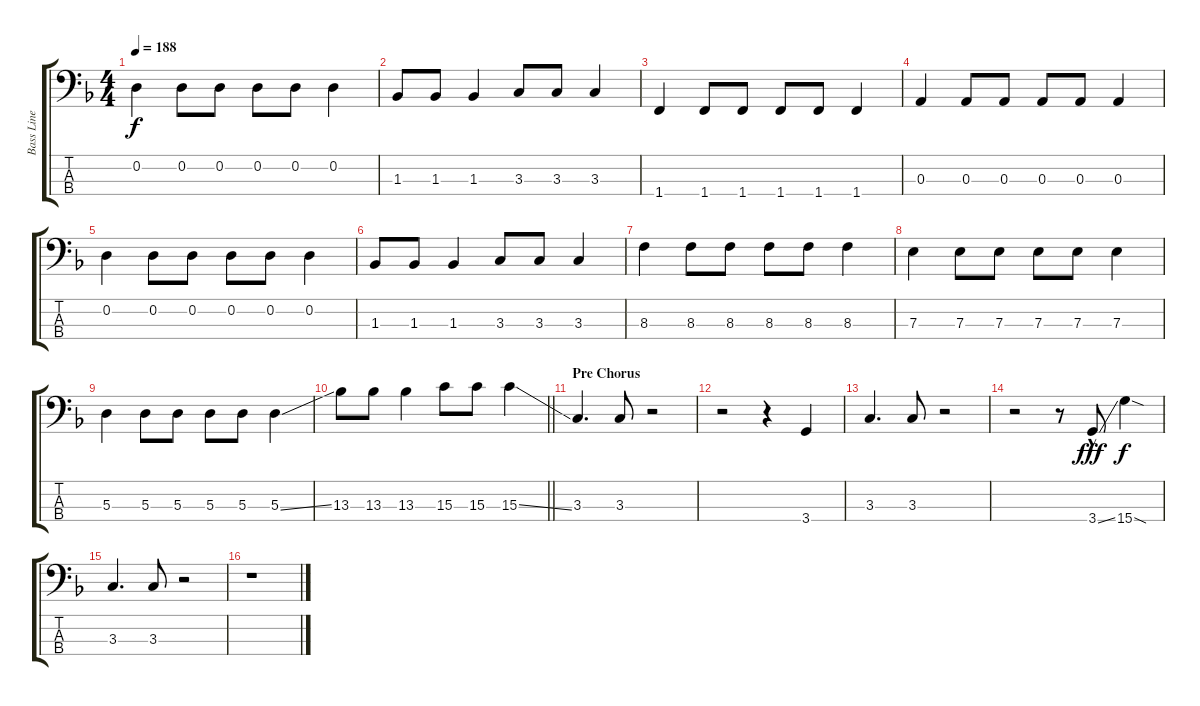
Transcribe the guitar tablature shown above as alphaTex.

\track ("Bass Line" "Bass Line") {instrument electricbassfinger}
\staff {score tabs}
\tuning (G2 D2 A1 E1) {hide}
\ts (4 4)
\tempo 188
\clef f4
\ks f
0.2.4{dy f} 0.2.8 0.2.8 0.2.8 0.2.8 0.2.4 |
1.3.8 1.3.8 1.3.4 3.3.8 3.3.8 3.3.4 |
1.4.4 1.4.8 1.4.8 1.4.8 1.4.8 1.4.4 |
0.3.4 0.3.8 0.3.8 0.3.8 0.3.8 0.3.4 |
0.2.4 0.2.8 0.2.8 0.2.8 0.2.8 0.2.4 |
1.3.8 1.3.8 1.3.4 3.3.8 3.3.8 3.3.4 |
8.3.4 8.3.8 8.3.8 8.3.8 8.3.8 8.3.4 |
7.3.4 7.3.8 7.3.8 7.3.8 7.3.8 7.3.4 |
5.3.4 5.3.8 5.3.8 5.3.8 5.3.8 5.3{ss}.4 |
\barLineRight lightlight
13.3.8 13.3.8 13.3.4 15.3.8 15.3.8 15.3{ss}.4 |
\section ("" "Pre Chorus")
3.3.4{d} 3.3.8 r.2 |
r.2 r.4 3.4.4 |
3.3.4{d} 3.3.8 r.2 |
r.2 r.8 3.4{ss hac}.8{dy fff} 15.4{sod}.4{dy f} |
3.3.4{d} 3.3.8 r.2 |
r.1
